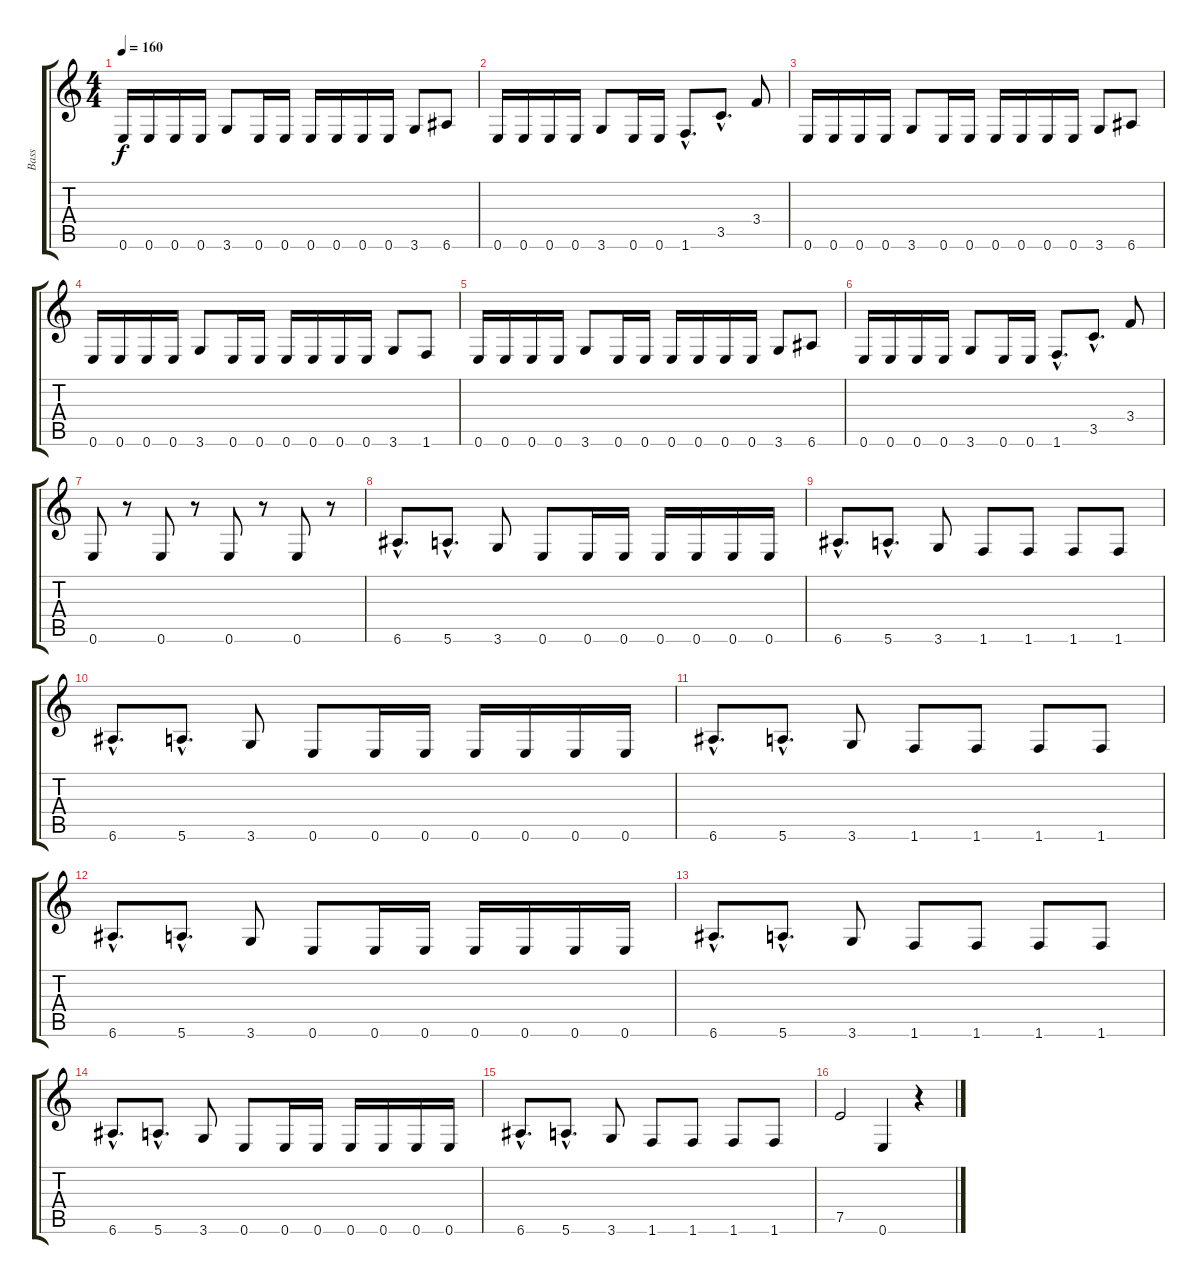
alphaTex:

\track ("Bass" "Bass") {instrument electricbassfinger}
\staff {score tabs}
\tuning (E4 B3 G3 D3 A2 E2) {hide}
\ts (4 4)
\tempo 160
\clef g2
\ks c
0.6.16{dy f} 0.6.16 0.6.16 0.6.16 3.6.8 0.6.16 0.6.16 0.6.16 0.6.16 0.6.16 0.6.16 3.6.8 6.6.8 |
0.6.16 0.6.16 0.6.16 0.6.16 3.6.8 0.6.16 0.6.16 1.6{hac}.8{d} 3.5{hac}.8{d} 3.4.8 |
0.6.16 0.6.16 0.6.16 0.6.16 3.6.8 0.6.16 0.6.16 0.6.16 0.6.16 0.6.16 0.6.16 3.6.8 6.6.8 |
0.6.16 0.6.16 0.6.16 0.6.16 3.6.8 0.6.16 0.6.16 0.6.16 0.6.16 0.6.16 0.6.16 3.6.8 1.6.8 |
0.6.16 0.6.16 0.6.16 0.6.16 3.6.8 0.6.16 0.6.16 0.6.16 0.6.16 0.6.16 0.6.16 3.6.8 6.6.8 |
0.6.16 0.6.16 0.6.16 0.6.16 3.6.8 0.6.16 0.6.16 1.6{hac}.8{d} 3.5{hac}.8{d} 3.4.8 |
0.6.8 r.8 0.6.8 r.8 0.6.8 r.8 0.6.8 r.8 |
6.6{hac}.8{d} 5.6{hac}.8{d} 3.6.8 0.6.8 0.6.16 0.6.16 0.6.16 0.6.16 0.6.16 0.6.16 |
6.6{hac}.8{d} 5.6{hac}.8{d} 3.6.8 1.6.8 1.6.8 1.6.8 1.6.8 |
6.6{hac}.8{d} 5.6{hac}.8{d} 3.6.8 0.6.8 0.6.16 0.6.16 0.6.16 0.6.16 0.6.16 0.6.16 |
6.6{hac}.8{d} 5.6{hac}.8{d} 3.6.8 1.6.8 1.6.8 1.6.8 1.6.8 |
6.6{hac}.8{d} 5.6{hac}.8{d} 3.6.8 0.6.8 0.6.16 0.6.16 0.6.16 0.6.16 0.6.16 0.6.16 |
6.6{hac}.8{d} 5.6{hac}.8{d} 3.6.8 1.6.8 1.6.8 1.6.8 1.6.8 |
6.6{hac}.8{d} 5.6{hac}.8{d} 3.6.8 0.6.8 0.6.16 0.6.16 0.6.16 0.6.16 0.6.16 0.6.16 |
6.6{hac}.8{d} 5.6{hac}.8{d} 3.6.8 1.6.8 1.6.8 1.6.8 1.6.8 |
7.5.2 0.6.4 r.4
